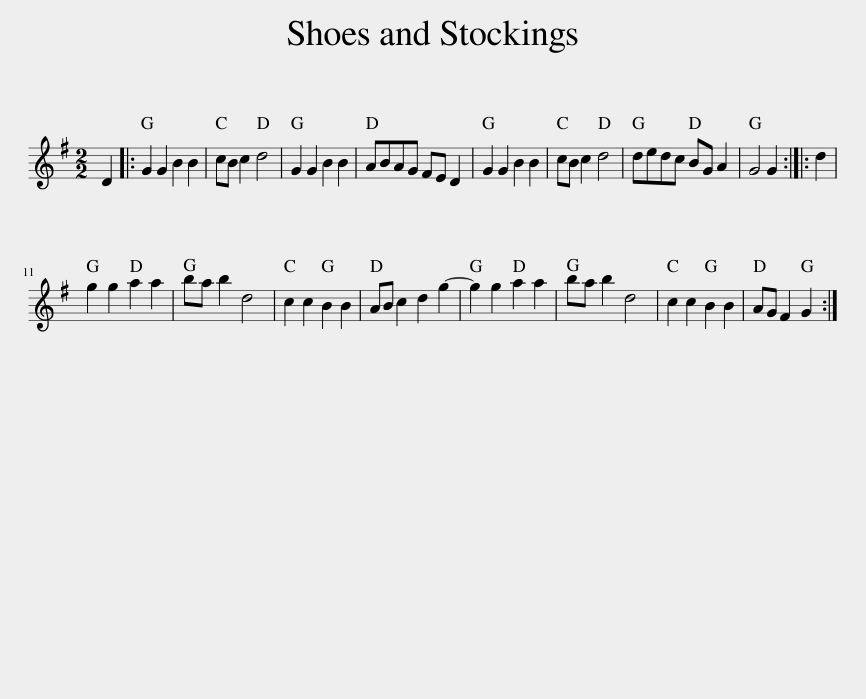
X:1
L:1/8
M:2/2
I:linebreak $
K:G
V:1 treble
V:1
 D2 |: G2 G2 B2 B2 | cB c2 d4 | G2 G2 B2 B2 | ABAG FE D2 | %5
 G2 G2 B2 B2 | cB c2 d4 | dedc BG A2 | G4 G2 :: d2 |$ %10
 g2 g2 a2 a2 | ba b2 d4 | c2 c2 B2 B2 | AB c2 d2 g2- | g2 g2 a2 a2 | %15
 ba b2 d4 | c2 c2 B2 B2 | AG F2 G2 :| %18
